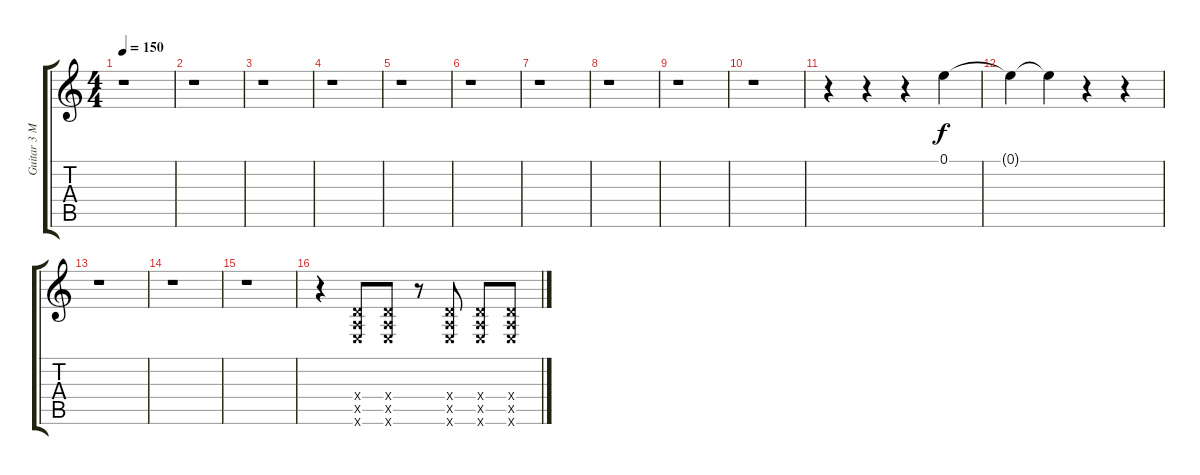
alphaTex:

\track ("Guitar 3 Muted" "Guitar 3 M") {instrument electricguitarclean}
\staff {score tabs}
\tuning (E4 B3 G3 D3 A2 E2) {hide}
\ts (4 4)
\tempo 150
\clef g2
\ks c
r.1{dy f} |
r.1 |
r.1 |
r.1 |
r.1 |
r.1 |
r.1 |
r.1 |
r.1 |
r.1 |
r.4 r.4 r.4 0.1.4 |
0.1{t}.4 0.1{t}.4 r.4 r.4 |
r.1 |
r.1 |
r.1 |
r.4 (0.4{x} 0.5{x} 0.6{x}).8 (0.4{x} 0.5{x} 0.6{x}).8 r.8 (0.4{x} 0.5{x} 0.6{x}).8 (0.4{x} 0.5{x} 0.6{x}).8 (0.4{x} 0.5{x} 0.6{x}).8
